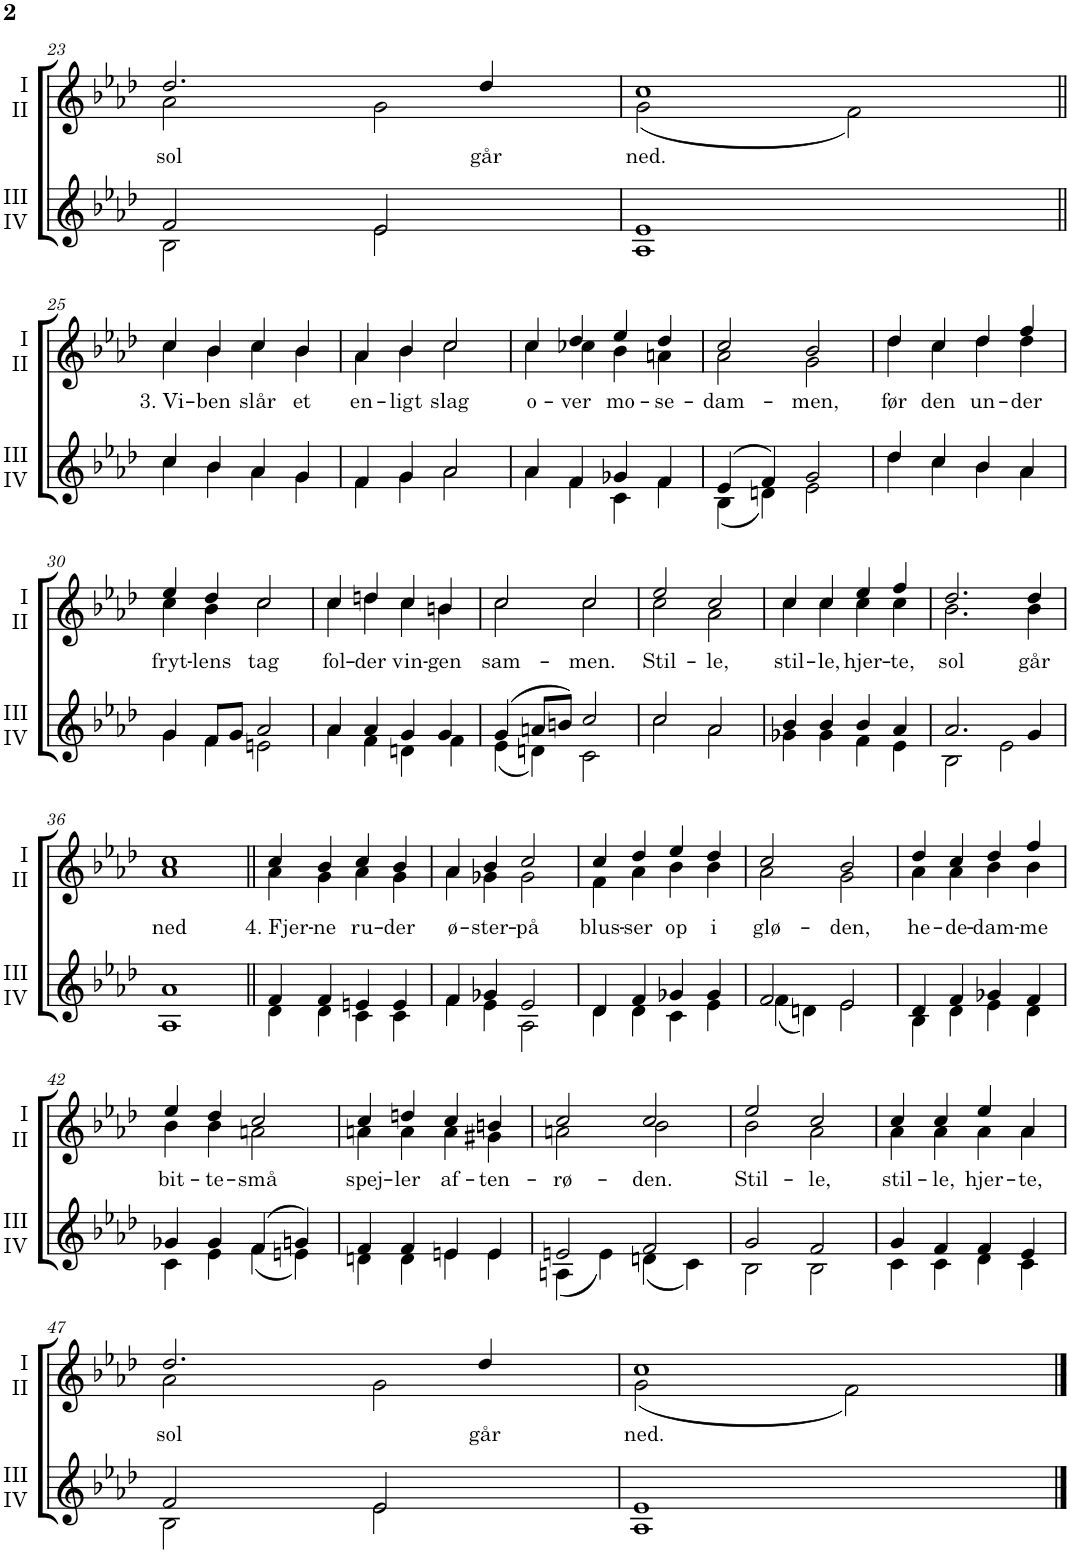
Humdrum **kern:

**kern	**kern	**text
*part2	*part1	*part1
*staff2	*staff1	*staff1
*I"III IV	*I"I II	*
*I'III IV	*I'I II	*
!!LO:PB:g=z
*clefG2	*clefG2	*
*k[b-e-a-d-]	*k[b-e-a-d-]	*
*M4/4	*M4/4	*
*met(c)	*met(c)	*
=23	=23	=23
*^	*	*
!	!	!	!LO:LY:b
*	*	*^	*
2f/	2B-\	2.dd-/	2a-\	sol
2e-/	2e-\	.	2g\	.
!	!	!	!	!LO:LY:b
.	.	4dd-/	.	går
=24	=24	=24	=24	=24
!	!	!	!	!LO:LY:b
1e-	1A-	1cc	(2g\	ned.
.	.	.	2f\)	.
!!LO:LB:g=z	!!
=25||	=25||	=25||	=25||	=25||
!	!	!	!	!LO:LY:b
4cc/	4cc\	4cc/	4cc\	3. Vi-
!	!	!	!	!LO:LY:b
4b-/	4b-\	4b-/	4b-\	-ben
!	!	!	!	!LO:LY:b
4a-/	4a-\	4cc/	4cc\	slår
!	!	!	!	!LO:LY:b
4g/	4g\	4b-/	4b-\	et
=26	=26	=26	=26	=26
!	!	!	!	!LO:LY:b
4f/	4f\	4a-/	4a-\	en-
!	!	!	!	!LO:LY:b
4g/	4g\	4b-/	4b-\	-ligt
!	!	!	!	!LO:LY:b
2a-/	2a-\	2cc/	2cc\	slag
=27	=27	=27	=27	=27
!	!	!	!	!LO:LY:b
4a-/	4a-\	4cc/	4cc\	o-
!	!	!	!	!LO:LY:b
4f/	4f\	4dd-/	4cc-X\	-ver
!	!	!	!	!LO:LY:b
4g-X/	4c\	4ee-/	4b-\	mo-
!	!	!	!	!LO:LY:b
4f/	4f\	4dd-/	4an\	-se-
=28	=28	=28	=28	=28
!	!	!	!	!LO:LY:b
(4e-/	(4B-\	2cc/	2a-\	-dam-
4f/)	4dn\)	.	.	.
!	!	!	!	!LO:LY:b
2g/	2e-\	2b-/	2g\	-men,
=29	=29	=29	=29	=29
!	!	!	!	!LO:LY:b
4dd-/	4dd-\	4dd-/	4dd-\	før
!	!	!	!	!LO:LY:b
4cc/	4cc\	4cc/	4cc\	den
!	!	!	!	!LO:LY:b
4b-/	4b-\	4dd-/	4dd-\	un-
!	!	!	!	!LO:LY:b
4a-/	4a-\	4ff/	4dd-\	-der
!!LO:LB:g=z	!!
=30	=30	=30	=30	=30
!	!	!	!	!LO:LY:b
4g/	4g\	4ee-/	4cc\	fryt-
!	!	!	!	!LO:LY:b
8f/L	4f\	4dd-/	4b-\	-lens
8g/J	.	.	.	.
!	!	!	!	!LO:LY:b
2a-/	2en\	2cc/	2cc\	tag
=31	=31	=31	=31	=31
!	!	!	!	!LO:LY:b
4a-/	4a-\	4cc/	4cc\	fol-
!	!	!	!	!LO:LY:b
4a-/	4f\	4ddn/	4dd\	-der
!	!	!	!	!LO:LY:b
4g/	4dn\	4cc/	4cc\	vin-
!	!	!	!	!LO:LY:b
4g/	4f\	4bn/	4b\	-gen
=32	=32	=32	=32	=32
!	!	!	!	!LO:LY:b
(4g/	(4e-\	2cc/	2cc\	sam-
8an/L	4dn\)	.	.	.
8bn/J)	.	.	.	.
!	!	!	!	!LO:LY:b
2cc/	2c\	2cc/	2cc\	-men.
=33	=33	=33	=33	=33
!	!	!	!	!LO:LY:b
2cc/	2cc\	2ee-/	2cc\	Stil-
!	!	!	!	!LO:LY:b
2a-/	2a-\	2cc/	2a-\	-le,
=34	=34	=34	=34	=34
!	!	!	!	!LO:LY:b
4b-/	4g-X\	4cc/	4cc\	stil-
!	!	!	!	!LO:LY:b
4b-/	4g-\	4cc/	4cc\	-le,
!	!	!	!	!LO:LY:b
4b-/	4f\	4ee-/	4cc\	hjer-
!	!	!	!	!LO:LY:b
4a-/	4e-\	4ff/	4cc\	-te,
=35	=35	=35	=35	=35
!	!	!	!	!LO:LY:b
2.a-/	2B-\	2.dd-/	2.b-\	sol
.	2e-\	.	.	.
!	!	!	!	!LO:LY:b
4g/	.	4dd-/	4b-\	går
!!LO:LB:g=z	!!
=36	=36	=36	=36	=36
!	!	!	!	!LO:LY:b
1a-	1A-	1cc	1a-	ned
=37||	=37||	=37||	=37||	=37||
!	!	!	!	!LO:LY:b
4f/	4d-\	4cc/	4a-\	4. Fjer-
!	!	!	!	!LO:LY:b
4f/	4d-\	4b-/	4g\	-ne
!	!	!	!	!LO:LY:b
4en/	4c\	4cc/	4a-\	ru-
!	!	!	!	!LO:LY:b
4e/	4c\	4b-/	4g\	-der
=38	=38	=38	=38	=38
!	!	!	!	!LO:LY:b
4f/	4f\	4a-/	4a-\	ø-
!	!	!	!	!LO:LY:b
4g-X/	4e-\	4b-/	4g-X\	-ster-
!	!	!	!	!LO:LY:b
2e-/	2A-\	2cc/	2g-\	-på
=39	=39	=39	=39	=39
!	!	!	!	!LO:LY:b
4d-/	4d-\	4cc/	4f\	blus-
!	!	!	!	!LO:LY:b
4f/	4d-\	4dd-/	4a-\	-ser
!	!	!	!	!LO:LY:b
4g-X/	4c\	4ee-/	4b-\	op
!	!	!	!	!LO:LY:b
4g-/	4e-\	4dd-/	4b-\	i
=40	=40	=40	=40	=40
!	!	!	!	!LO:LY:b
2f/	(4f\	2cc/	2a-\	glø-
.	4dn\)	.	.	.
!	!	!	!	!LO:LY:b
2e-/	2e-\	2b-/	2g\	-den,
=41	=41	=41	=41	=41
!	!	!	!	!LO:LY:b
4d-/	4B-\	4dd-/	4a-\	he-
!	!	!	!	!LO:LY:b
4f/	4d-\	4cc/	4a-\	-de-
!	!	!	!	!LO:LY:b
4g-X/	4e-\	4dd-/	4b-\	-dam-
!	!	!	!	!LO:LY:b
4f/	4d-\	4ff/	4b-\	-me
!!LO:LB:g=z	!!
=42	=42	=42	=42	=42
!	!	!	!	!LO:LY:b
4g-X/	4c\	4ee-/	4b-\	bit-
!	!	!	!	!LO:LY:b
4g-/	4e-\	4dd-/	4b-\	-te-
!	!	!	!	!LO:LY:b
(4f/	(4f\	2cc/	2an\	-små
4gn/)	4en\)	.	.	.
=43	=43	=43	=43	=43
!	!	!	!	!LO:LY:b
4f/	4dn\	4cc/	4an\	spej-
!	!	!	!	!LO:LY:b
4f/	4d\	4ddn/	4a\	-ler
!	!	!	!	!LO:LY:b
4en/	4e\	4cc/	4a\	af-
!	!	!	!	!LO:LY:b
4e/	4e\	4bn/	4g#X\	-ten-
=44	=44	=44	=44	=44
!	!	!	!	!LO:LY:b
2en/	(4An\	2cc/	2an\	-rø-
.	4e\)	.	.	.
!	!	!	!	!LO:LY:b
2f/	(4dn\	2cc/	2b-\	-den.
.	4c\)	.	.	.
=45	=45	=45	=45	=45
!	!	!	!	!LO:LY:b
2g/	2B-\	2ee-/	2b-\	Stil-
!	!	!	!	!LO:LY:b
2f/	2B-\	2cc/	2a-\	-le,
=46	=46	=46	=46	=46
!	!	!	!	!LO:LY:b
4g/	4c\	4cc/	4a-\	stil-
!	!	!	!	!LO:LY:b
4f/	4c\	4cc/	4a-\	-le,
!	!	!	!	!LO:LY:b
4f/	4d-\	4ee-/	4a-\	hjer-
!	!	!	!	!LO:LY:b
4e-/	4c\	4a-/	4a-\	-te,
!!LO:LB:g=z	!!
=47	=47	=47	=47	=47
!	!	!	!	!LO:LY:b
2f/	2B-\	2.dd-/	2a-\	sol
2e-/	2e-\	.	2g\	.
!	!	!	!	!LO:LY:b
.	.	4dd-/	.	går
=48	=48	=48	=48	=48
!	!	!	!	!LO:LY:b
1e-	1A-	1cc	(2g\	ned.
.	.	.	2f\)	.
*v	*v	*	*	*
*	*v	*v	*
==	==	==
*-	*-	*-
